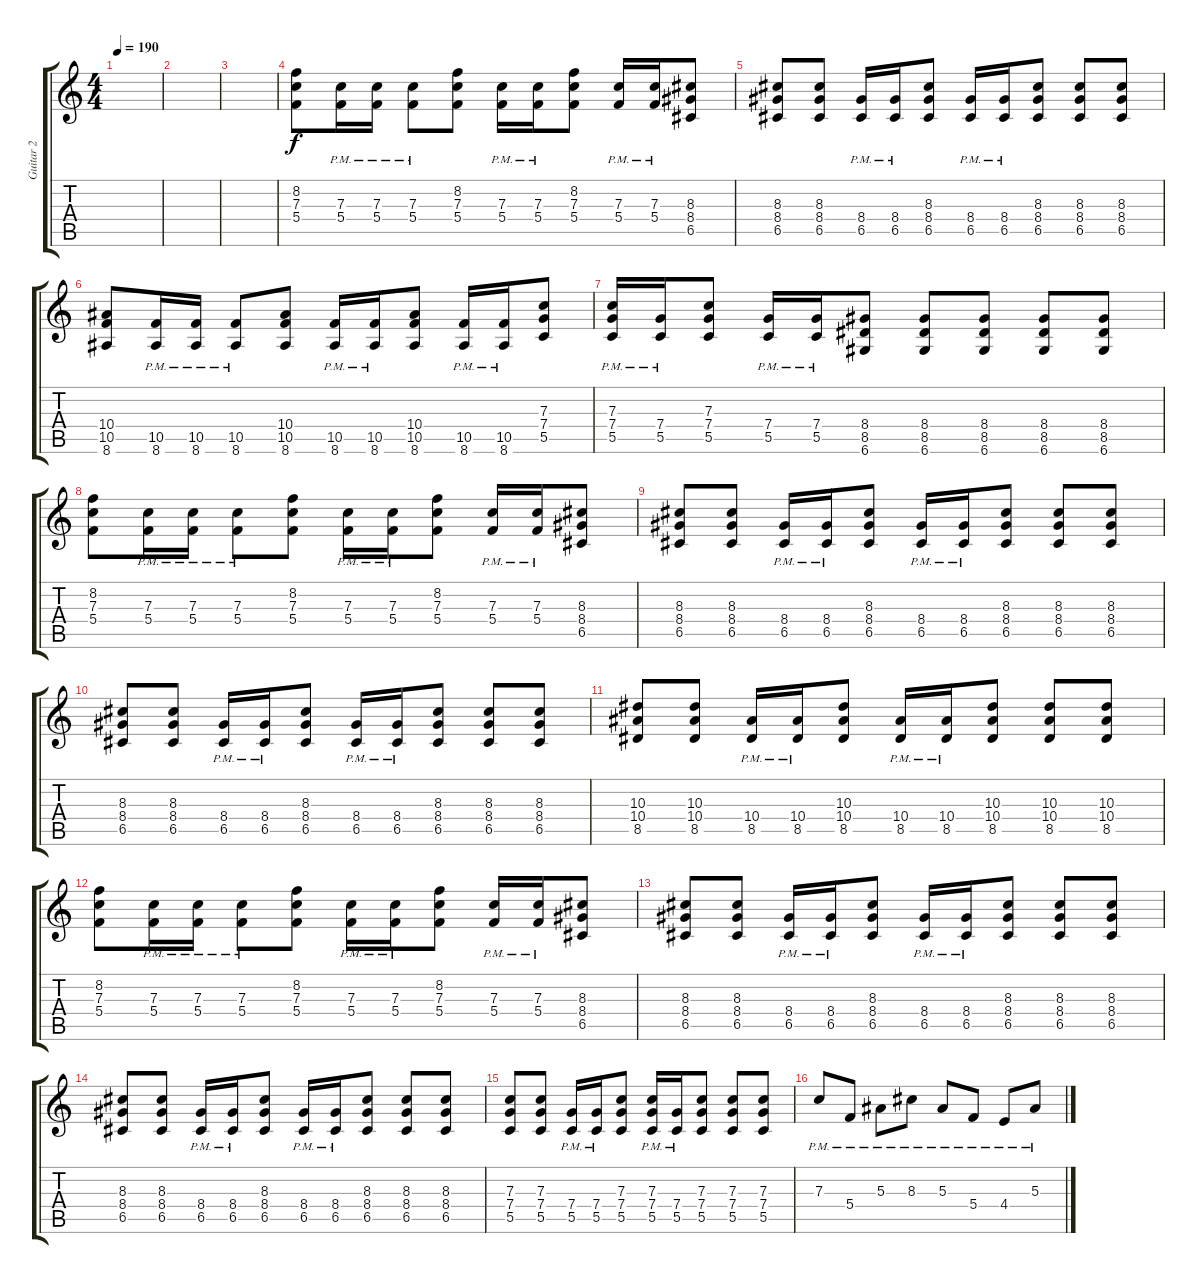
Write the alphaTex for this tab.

\track ("Guitar 2" "Guitar 2") {instrument distortionguitar}
\staff {score tabs}
\tuning (D4 A3 F3 C3 G2 D2) {hide}
\ts (4 4)
\tempo 190
\clef g2
\ks c
|
|
|
(8.2 7.3 5.4).8 (7.3{pm} 5.4{pm}).16 (7.3{pm} 5.4{pm}).16 (7.3{pm} 5.4{pm}).8 (8.2 7.3 5.4).8 (7.3{pm} 5.4{pm}).16 (7.3{pm} 5.4{pm}).16 (8.2 7.3 5.4).8 (7.3{pm} 5.4{pm}).16 (7.3{pm} 5.4{pm}).16 (8.3 8.4 6.5).8 |
(8.3 8.4 6.5).8 (8.3 8.4 6.5).8 (8.4{pm} 6.5{pm}).16 (8.4{pm} 6.5{pm}).16 (8.3 8.4 6.5).8 (8.4{pm} 6.5{pm}).16 (8.4{pm} 6.5{pm}).16 (8.3 8.4 6.5).8 (8.3 8.4 6.5).8 (8.3 8.4 6.5).8 |
(10.4 10.5 8.6).8 (10.5{pm} 8.6{pm}).16 (10.5{pm} 8.6{pm}).16 (10.5{pm} 8.6{pm}).8 (10.4 10.5 8.6).8 (10.5{pm} 8.6{pm}).16 (10.5{pm} 8.6{pm}).16 (10.4 10.5 8.6).8 (10.5{pm} 8.6{pm}).16 (10.5{pm} 8.6{pm}).16 (7.3 7.4 5.5).8 |
(7.3 7.4 5.5{pm}).16 (7.4 5.5{pm}).16 (7.3 7.4 5.5).8 (7.4 5.5{pm}).16 (7.4 5.5{pm}).16 (8.4 8.5 6.6).8 (8.4 8.5 6.6).8 (8.4 8.5 6.6).8 (8.4 8.5 6.6).8 (8.4 8.5 6.6).8 |
(8.2 7.3 5.4).8 (7.3{pm} 5.4{pm}).16 (7.3{pm} 5.4{pm}).16 (7.3{pm} 5.4{pm}).8 (8.2 7.3 5.4).8 (7.3{pm} 5.4{pm}).16 (7.3{pm} 5.4{pm}).16 (8.2 7.3 5.4).8 (7.3{pm} 5.4{pm}).16 (7.3{pm} 5.4{pm}).16 (8.3 8.4 6.5).8 |
(8.3 8.4 6.5).8 (8.3 8.4 6.5).8 (8.4{pm} 6.5{pm}).16 (8.4{pm} 6.5{pm}).16 (8.3 8.4 6.5).8 (8.4{pm} 6.5{pm}).16 (8.4{pm} 6.5{pm}).16 (8.3 8.4 6.5).8 (8.3 8.4 6.5).8 (8.3 8.4 6.5).8 |
(8.3 8.4 6.5).8 (8.3 8.4 6.5).8 (8.4{pm} 6.5{pm}).16 (8.4{pm} 6.5{pm}).16 (8.3 8.4 6.5).8 (8.4{pm} 6.5{pm}).16 (8.4{pm} 6.5{pm}).16 (8.3 8.4 6.5).8 (8.3 8.4 6.5).8 (8.3 8.4 6.5).8 |
(10.3 10.4 8.5).8 (10.3 10.4 8.5).8 (10.4{pm} 8.5{pm}).16 (10.4{pm} 8.5{pm}).16 (10.3 10.4 8.5).8 (10.4{pm} 8.5{pm}).16 (10.4{pm} 8.5{pm}).16 (10.3 10.4 8.5).8 (10.3 10.4 8.5).8 (10.3 10.4 8.5).8 |
(8.2 7.3 5.4).8 (7.3{pm} 5.4{pm}).16 (7.3{pm} 5.4{pm}).16 (7.3{pm} 5.4{pm}).8 (8.2 7.3 5.4).8 (7.3{pm} 5.4{pm}).16 (7.3{pm} 5.4{pm}).16 (8.2 7.3 5.4).8 (7.3{pm} 5.4{pm}).16 (7.3{pm} 5.4{pm}).16 (8.3 8.4 6.5).8 |
(8.3 8.4 6.5).8 (8.3 8.4 6.5).8 (8.4{pm} 6.5{pm}).16 (8.4{pm} 6.5{pm}).16 (8.3 8.4 6.5).8 (8.4{pm} 6.5{pm}).16 (8.4{pm} 6.5{pm}).16 (8.3 8.4 6.5).8 (8.3 8.4 6.5).8 (8.3 8.4 6.5).8 |
(8.3 8.4 6.5).8 (8.3 8.4 6.5).8 (8.4{pm} 6.5{pm}).16 (8.4{pm} 6.5{pm}).16 (8.3 8.4 6.5).8 (8.4{pm} 6.5{pm}).16 (8.4{pm} 6.5{pm}).16 (8.3 8.4 6.5).8 (8.3 8.4 6.5).8 (8.3 8.4 6.5).8 |
(7.3 7.4 5.5).8 (7.3 7.4 5.5).8 (7.4{pm} 5.5{pm}).16 (7.4{pm} 5.5{pm}).16 (7.3 7.4 5.5).8 (7.3 7.4{pm} 5.5{pm}).16 (7.4{pm} 5.5{pm}).16 (7.3 7.4 5.5).8 (7.3 7.4 5.5).8 (7.3 7.4 5.5).8 |
7.3{pm}.8 5.4{pm}.8 5.3{pm}.8 8.3{pm}.8 5.3{pm}.8 5.4{pm}.8 4.4{pm}.8 5.3{pm}.8
